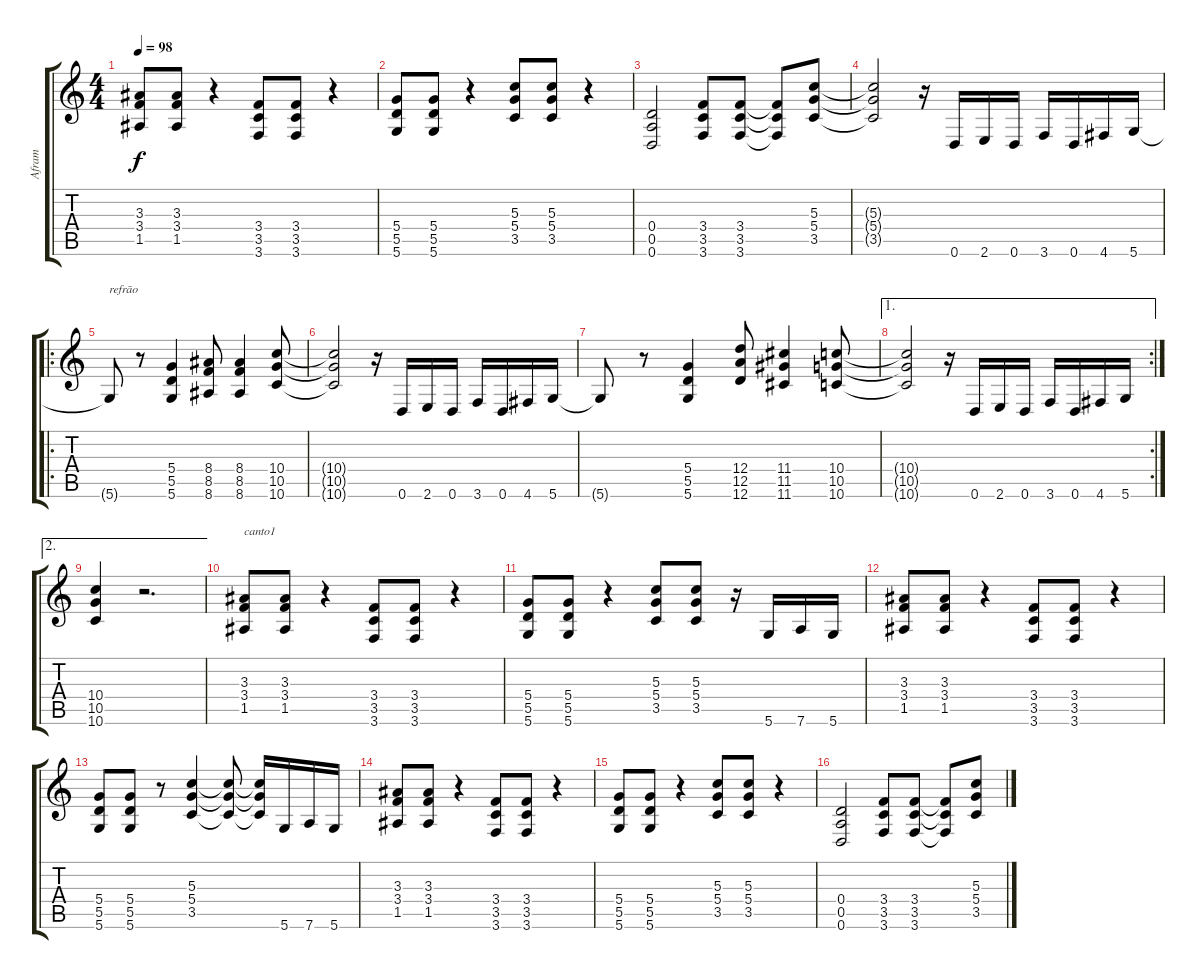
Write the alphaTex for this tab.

\track ("Afram" "Afram") {instrument distortionguitar}
\staff {score tabs}
\tuning (E4 B3 G3 D3 A2 D2) {hide}
\ts (4 4)
\tempo 98
\clef g2
\ks c
(3.3 3.4 1.5).8{dy f} (3.3 3.4 1.5).8 r.4 (3.4 3.5 3.6).8 (3.4 3.5 3.6).8 r.4 |
(5.4 5.5 5.6).8 (5.4 5.5 5.6).8 r.4 (5.3 5.4 3.5).8 (5.3 5.4 3.5).8 r.4 |
(0.4 0.5 0.6).2 (3.4 3.5 3.6).8 (3.4 3.5 3.6).8 (3.4{t} 3.5{t} 3.6{t}).8 (5.3 5.4 3.5).8 |
(5.3{t} 5.4{t} 3.5{t}).2 r.16 0.6.16 2.6.16 0.6.16 3.6.16 0.6.16 4.6.16 5.6.16 |
\ro
5.6{t}.8{txt "refrão"} r.8 (5.4 5.5 5.6).4 (8.4 8.5 8.6).8 (8.4 8.5 8.6).4 (10.4 10.5 10.6).8 |
(10.4{t} 10.5{t} 10.6{t}).2 r.16 0.6.16 2.6.16 0.6.16 3.6.16 0.6.16 4.6.16 5.6.16 |
5.6{t}.8 r.8 (5.4 5.5 5.6).4 (12.4 12.5 12.6).8 (11.4 11.5 11.6).4 (10.4 10.5 10.6).8 |
\ae 1
\rc 2
(10.4{t} 10.5{t} 10.6{t}).2 r.16 0.6.16 2.6.16 0.6.16 3.6.16 0.6.16 4.6.16 5.6.16 |
\ae 2
(10.4 10.5 10.6).4 r.2{d} |
(3.3 3.4 1.5).8{txt "canto1"} (3.3 3.4 1.5).8 r.4 (3.4 3.5 3.6).8 (3.4 3.5 3.6).8 r.4 |
(5.4 5.5 5.6).8 (5.4 5.5 5.6).8 r.4 (5.3 5.4 3.5).8 (5.3 5.4 3.5).8 r.16 5.6.16 7.6.16 5.6.16 |
(3.3 3.4 1.5).8 (3.3 3.4 1.5).8 r.4 (3.4 3.5 3.6).8 (3.4 3.5 3.6).8 r.4 |
(5.4 5.5 5.6).8 (5.4 5.5 5.6).8 r.8 (5.3 5.4 3.5).4 (5.3{t} 5.4{t} 3.5{t}).8 (5.3{t} 5.4{t} 3.5{t}).16 5.6.16 7.6.16 5.6.16 |
(3.3 3.4 1.5).8 (3.3 3.4 1.5).8 r.4 (3.4 3.5 3.6).8 (3.4 3.5 3.6).8 r.4 |
(5.4 5.5 5.6).8 (5.4 5.5 5.6).8 r.4 (5.3 5.4 3.5).8 (5.3 5.4 3.5).8 r.4 |
(0.4 0.5 0.6).2 (3.4 3.5 3.6).8 (3.4 3.5 3.6).8 (3.4{t} 3.5{t} 3.6{t}).8 (5.3 5.4 3.5).8
